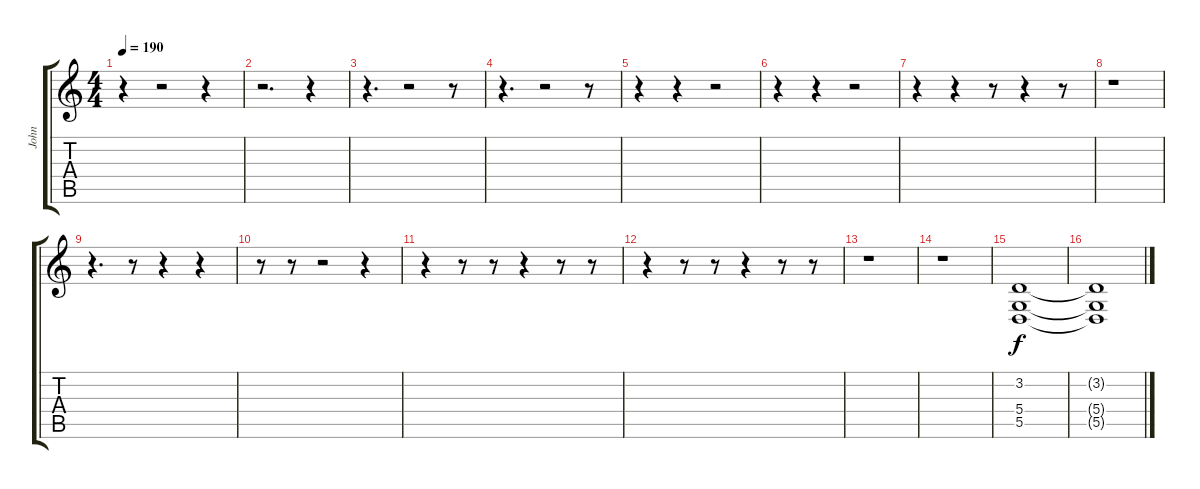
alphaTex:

\track ("John" "John") {instrument drawbarorgan}
\staff {score tabs}
\tuning (E4 B3 G3 D3 A2 E2) {hide}
\ts (4 4)
\tempo 190
\clef g2
\ks c
r.4{dy f} r.2 r.4 |
r.2{d} r.4 |
r.4{d} r.2 r.8 |
r.4{d} r.2 r.8 |
r.4 r.4 r.2 |
r.4 r.4 r.2 |
r.4 r.4 r.8 r.4 r.8 |
r.1 |
r.4{d} r.8 r.4 r.4 |
r.8 r.8 r.2 r.4 |
r.4 r.8 r.8 r.4 r.8 r.8 |
r.4 r.8 r.8 r.4 r.8 r.8 |
r.1 |
r.1 |
(3.2 5.4 5.5).1 |
(3.2{t} 5.4{t} 5.5{t}).1
